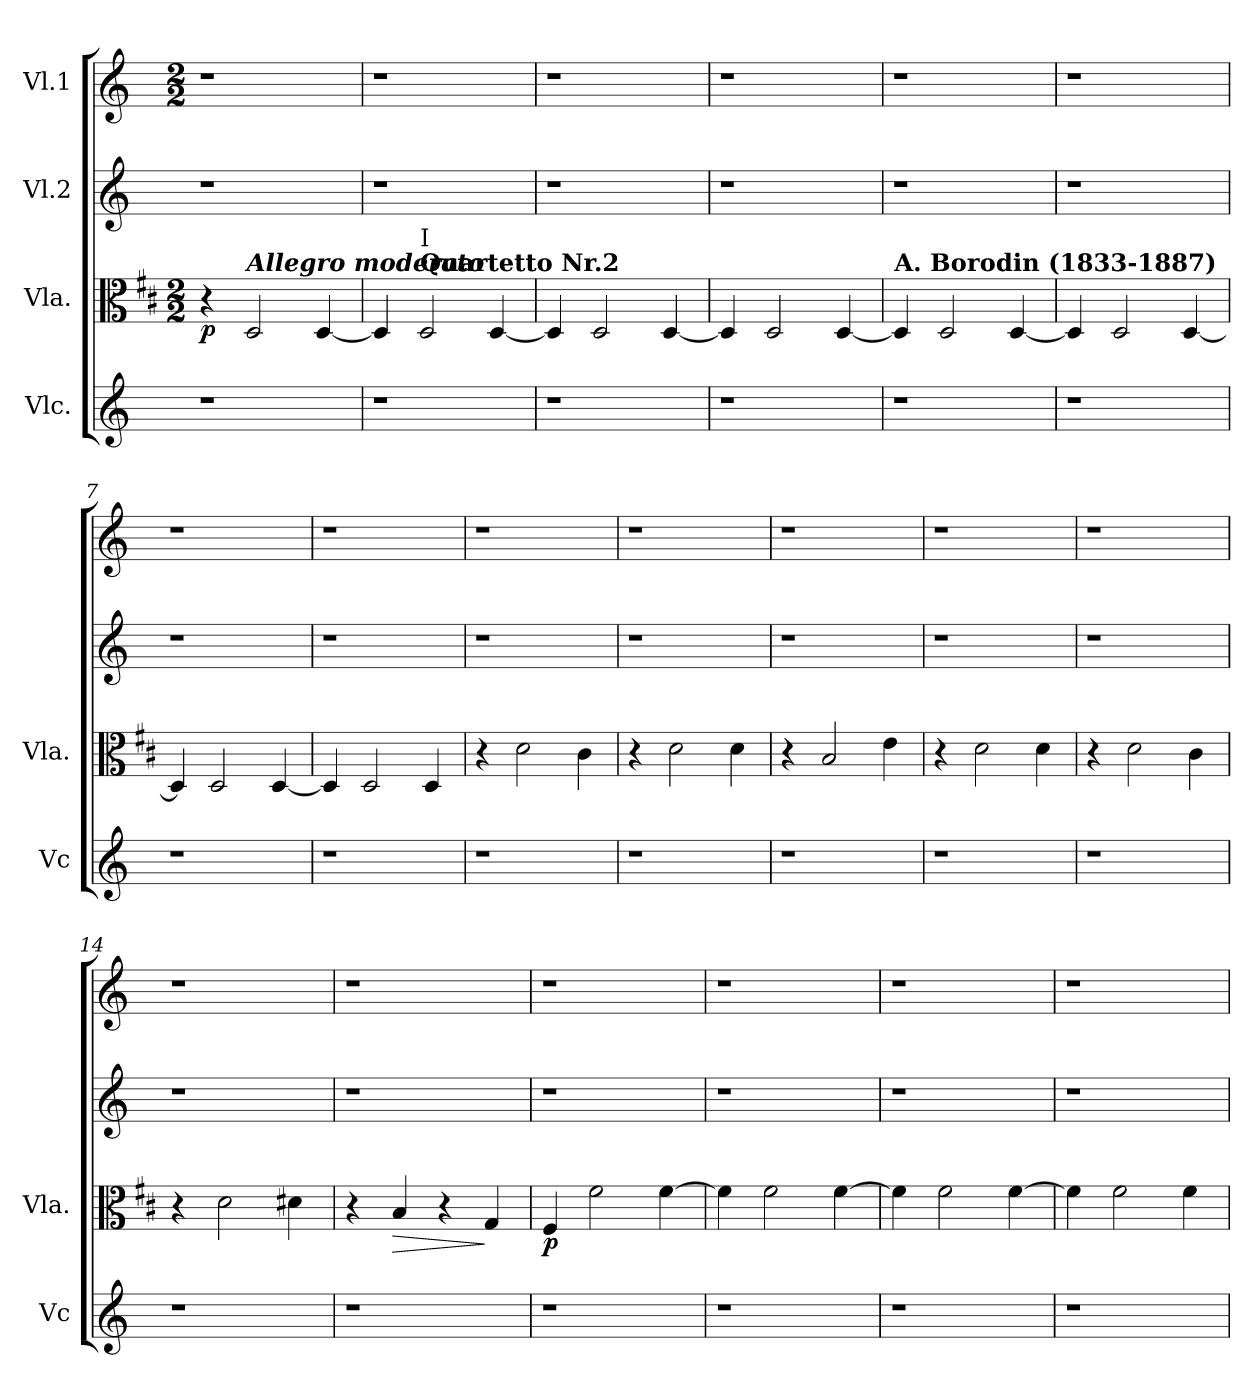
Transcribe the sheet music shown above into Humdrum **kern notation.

**kern	**kern	**dynam	**kern	**kern
*part4	*part3	*part3	*part2	*part1
*staff4	*staff3	*staff3	*staff2	*staff1
*I"Vlc.	*I"Vla.	*	*I"Vl.2	*I"Vl.1
*I'Vc	*I'Vla.	*	*	*
*clefG2	*clefC3	*	*clefG2	*clefG2
*k[]	*k[f#c#]	*	*k[]	*k[]
*	*M2/2	*	*	*M2/2
=1	=1	=1	=1	=1
!	!	!LO:DY:b	!	!
1r	4r	p	1r	1r
!	!LO:TX:a:Bi:t=Allegro moderato	!	!	!
.	2D/	.	.	.
.	[4D/	.	.	.
=2	=2	=2	=2	=2
1r	4D/]	.	1r	1r
!	!LO:TX:a:B:t=Quartetto Nr.2	!	!	!
!	!LO:TX:a:t=I	!	!	!
.	2D/	.	.	.
.	[4D/	.	.	.
=3	=3	=3	=3	=3
1r	4D/]	.	1r	1r
.	2D/	.	.	.
.	[4D/	.	.	.
=4	=4	=4	=4	=4
1r	4D/]	.	1r	1r
.	2D/	.	.	.
.	[4D/	.	.	.
=5	=5	=5	=5	=5
!	!LO:TX:a:B:t=A. Borodin (1833-1887)	!	!	!
1r	4D/]	.	1r	1r
.	2D/	.	.	.
.	[4D/	.	.	.
=6	=6	=6	=6	=6
1r	4D/]	.	1r	1r
.	2D/	.	.	.
.	[4D/	.	.	.
=7	=7	=7	=7	=7
1r	4D/]	.	1r	1r
.	2D/	.	.	.
.	[4D/	.	.	.
!!LO:LB:g=z
=8	=8	=8	=8	=8
1r	4D/]	.	1r	1r
.	2D/	.	.	.
.	4D/	.	.	.
!!LO:LB:g=z
=9	=9	=9	=9	=9
1r	4r	.	1r	1r
.	2d\	.	.	.
.	4c#\	.	.	.
=10	=10	=10	=10	=10
1r	4r	.	1r	1r
.	2d\	.	.	.
.	4d\	.	.	.
=11	=11	=11	=11	=11
1r	4r	.	1r	1r
.	2B/	.	.	.
.	4e\	.	.	.
=12	=12	=12	=12	=12
1r	4r	.	1r	1r
.	2d\	.	.	.
.	4d\	.	.	.
=13	=13	=13	=13	=13
1r	4r	.	1r	1r
.	2d\	.	.	.
.	4c#\	.	.	.
=14	=14	=14	=14	=14
1r	4r	.	1r	1r
.	2d\	.	.	.
.	4d#X\	.	.	.
=15	=15	=15	=15	=15
1r	4r	.	1r	1r
!	!	!LO:HP:b	!	!
.	4B/	>	.	.
.	4r	.	.	.
.	4G/	]	.	.
!!LO:LB:g=z
=16	=16	=16	=16	=16
!	!	!LO:DY:b	!	!
1r	4F#/	p	1r	1r
.	2f#\	.	.	.
.	[4f#\	.	.	.
!!LO:PB:g=z
=17	=17	=17	=17	=17
1r	4f#\]	.	1r	1r
.	2f#\	.	.	.
.	[4f#\	.	.	.
=18	=18	=18	=18	=18
1r	4f#\]	.	1r	1r
.	2f#\	.	.	.
.	[4f#\	.	.	.
=19	=19	=19	=19	=19
1r	4f#\]	.	1r	1r
.	2f#\	.	.	.
.	4f#\	.	.	.
=	=	=	=	=
*-	*-	*-	*-	*-
